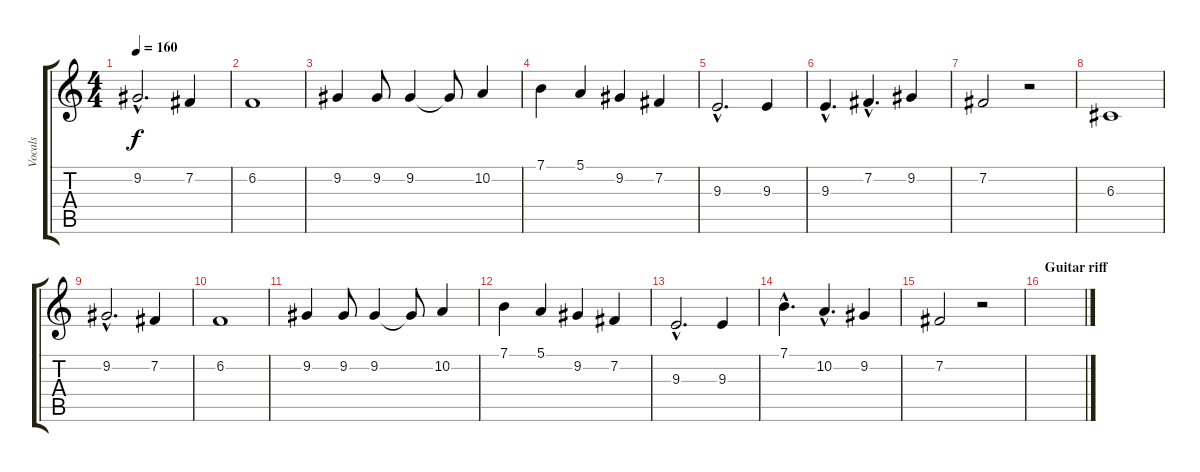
\track ("Vocals" "Vocals") {instrument lead6voice}
\staff {score tabs}
\tuning (E4 B3 G3 D3 A2 E2) {hide}
\ts (4 4)
\tempo 160
\clef g2
\ks c
9.2{hac}.2{d dy f} 7.2.4 |
6.2.1 |
9.2.4 9.2.8 9.2.4 9.2{t}.8 10.2.4 |
7.1.4 5.1.4 9.2.4 7.2.4 |
9.3{hac}.2{d} 9.3.4 |
9.3{hac}.4{d} 7.2{hac}.4{d} 9.2.4 |
7.2.2 r.2 |
6.3.1 |
9.2{hac}.2{d} 7.2.4 |
6.2.1 |
9.2.4 9.2.8 9.2.4 9.2{t}.8 10.2.4 |
7.1.4 5.1.4 9.2.4 7.2.4 |
9.3{hac}.2{d} 9.3.4 |
7.1{hac}.4{d} 10.2{hac}.4{d} 9.2.4 |
7.2.2 r.2 |
\section ("" "Guitar riff")
